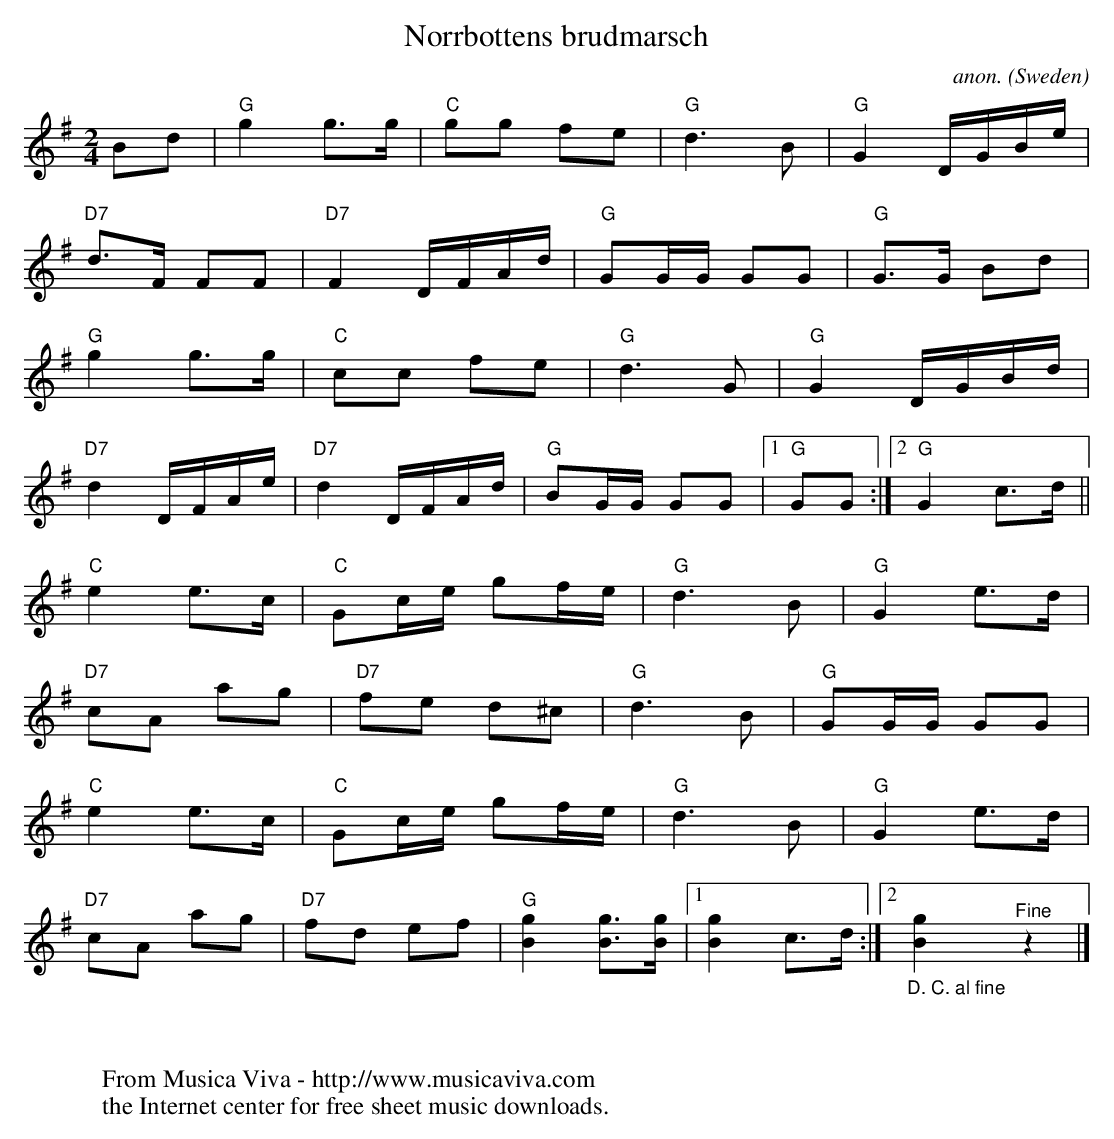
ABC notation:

X:1
T:Norrbottens brudmarsch
C:anon.
O:Sweden
M:2/4
L:1/8
K:G
Bd|"G"g2g>g|"C"gg fe|"G"d3B|"G"G2 D/G/B/e/|
"D7"d>F FF|"D7"F2 D/F/A/d/|"G"GG/G/ GG|"G"G>G Bd|
"G"g2 g>g|"C"cc fe|"G"d3G|"G"G2 D/G/B/d/|
"D7"d2 D/F/A/e/|"D7"d2 D/F/A/d/|"G"BG/G/ GG|[1"G"GG:|[2"G"G2 c>d||
"C"e2 e>c|"C"Gc/e/ gf/e/|"G"d3B|"G"G2 e>d|
"D7"cA ag|"D7"fe d^c|"G"d3B|"G"GG/G/ GG|
"C"e2 e>c|"C"Gc/e/ gf/e/|"G"d3B|"G"G2 e>d|
"D7"cA ag|"D7"fd ef|"G"[B2g2] [B3/2g3/2][B/g/]|[1[B2g2] c>d:|[2"_D. C. al fine"[B2g2] "^Fine"z2|]
W:
W:
W:  From Musica Viva - http://www.musicaviva.com
W:  the Internet center for free sheet music downloads.
